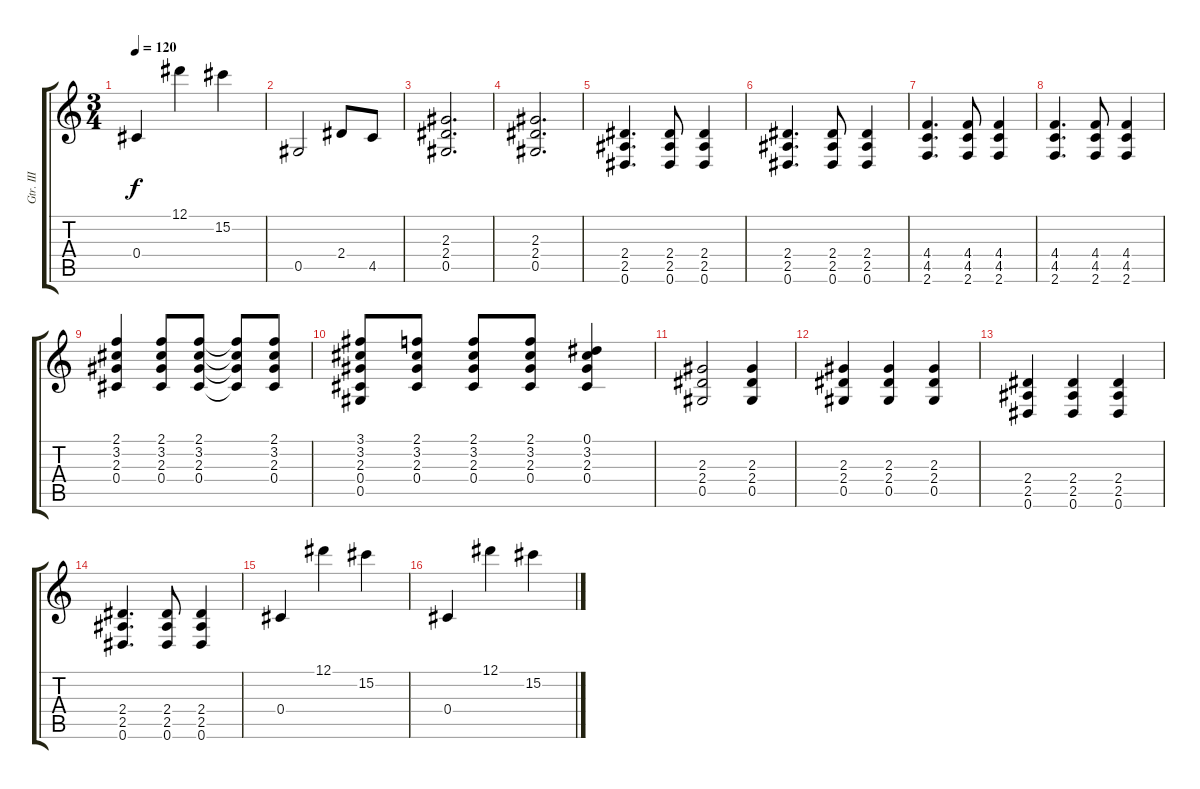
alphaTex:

\track ("Gtr. III" "Gtr. III") {instrument acousticguitarsteel}
\staff {score tabs}
\tuning (Eb4 Bb3 Gb3 Db3 Ab2 Eb2) {hide}
\ts (3 4)
\tempo 120
\clef g2
\ks c
0.4.4{dy f} 12.1.4 15.2.4 |
0.5.2 2.4.8 4.5.8 |
(2.3 2.4 0.5).2{d} |
(2.3 2.4 0.5).2{d} |
(2.4 2.5 0.6).4{d} (2.4 2.5 0.6).8 (2.4 2.5 0.6).4 |
(2.4 2.5 0.6).4{d} (2.4 2.5 0.6).8 (2.4 2.5 0.6).4 |
(4.4 4.5 2.6).4{d} (4.4 4.5 2.6).8 (4.4 4.5 2.6).4 |
(4.4 4.5 2.6).4{d} (4.4 4.5 2.6).8 (4.4 4.5 2.6).4 |
(2.1 3.2 2.3 0.4).4 (2.1 3.2 2.3 0.4).8 (2.1 3.2 2.3 0.4).8 (2.1{t} 3.2{t} 2.3{t} 0.4{t}).8 (2.1 3.2 2.3 0.4).8 |
(3.1 3.2 2.3 0.4 0.5).8 (2.1 3.2 2.3 0.4).8 (2.1 3.2 2.3 0.4).8 (2.1 3.2 2.3 0.4).8 (0.1 3.2 2.3 0.4).4 |
(2.3 2.4 0.5).2 (2.3 2.4 0.5).4 |
(2.3 2.4 0.5).4 (2.3 2.4 0.5).4 (2.3 2.4 0.5).4 |
(2.4 2.5 0.6).4 (2.4 2.5 0.6).4 (2.4 2.5 0.6).4 |
(2.4 2.5 0.6).4{d} (2.4 2.5 0.6).8 (2.4 2.5 0.6).4 |
0.4.4 12.1.4 15.2.4 |
0.4.4 12.1.4 15.2.4
